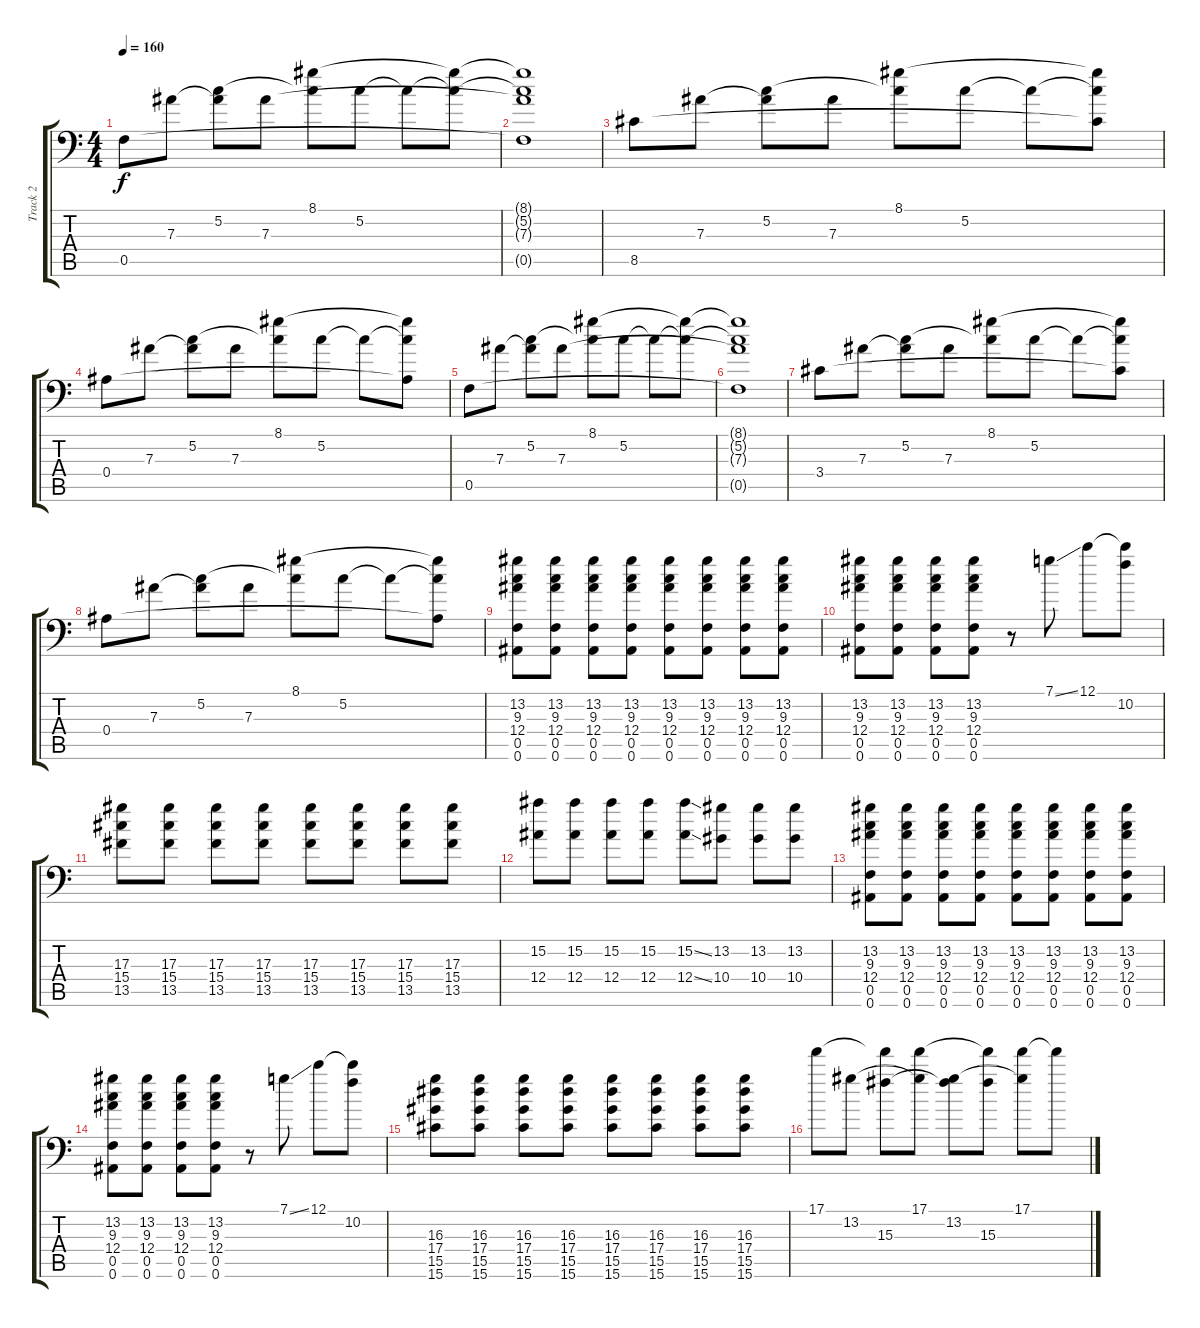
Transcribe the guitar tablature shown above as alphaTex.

\track ("Track 2" "Track 2") {instrument distortionguitar}
\staff {score tabs}
\tuning (C4 G3 Eb3 Bb2 F2 Bb1) {hide}
\ts (4 4)
\tempo 160
\clef f4
\ks c
0.5.8{dy f instrument acousticguitarsteel} 7.3.8 (5.2 7.3{t}).8 7.3.8 (8.1 5.2{t}).8 5.2.8 5.2{t}.8 (8.1{t} 5.2{t}).8 |
(8.1{t} 5.2{t} 7.3{t} 0.5{t}).1 |
8.5.8 7.3.8 (5.2 7.3{t}).8 7.3.8 (8.1 5.2{t}).8 5.2.8 5.2{t}.8 (8.1{t} 5.2{t} 8.5{t}).8 |
0.4.8 7.3.8 (5.2 7.3{t}).8 7.3.8 (8.1 5.2{t}).8 5.2.8 5.2{t}.8 (8.1{t} 5.2{t} 0.4{t}).8 |
0.5.8 7.3.8 (5.2 7.3{t}).8 7.3.8 (8.1 5.2{t}).8 5.2.8 5.2{t}.8 (8.1{t} 5.2{t}).8 |
(8.1{t} 5.2{t} 7.3{t} 0.5{t}).1 |
3.4.8 7.3.8 (5.2 7.3{t}).8 7.3.8 (8.1 5.2{t}).8 5.2.8 5.2{t}.8 (8.1{t} 5.2{t} 3.4{t}).8 |
0.4.8 7.3.8 (5.2 7.3{t}).8 7.3.8 (8.1 5.2{t}).8 5.2.8 5.2{t}.8 (8.1{t} 5.2{t} 0.4{t}).8 |
(13.2 9.3 12.4 0.5 0.6).8{instrument distortionguitar} (13.2 9.3 12.4 0.5 0.6).8 (13.2 9.3 12.4 0.5 0.6).8 (13.2 9.3 12.4 0.5 0.6).8 (13.2 9.3 12.4 0.5 0.6).8 (13.2 9.3 12.4 0.5 0.6).8 (13.2 9.3 12.4 0.5 0.6).8 (13.2 9.3 12.4 0.5 0.6).8 |
(13.2 9.3 12.4 0.5 0.6).8 (13.2 9.3 12.4 0.5 0.6).8 (13.2 9.3 12.4 0.5 0.6).8 (13.2 9.3 12.4 0.5 0.6).8 r.8 7.1{ss}.8 12.1.8 (12.1{t} 10.2).8 |
(17.3 15.4 13.5).8 (17.3 15.4 13.5).8 (17.3 15.4 13.5).8 (17.3 15.4 13.5).8 (17.3 15.4 13.5).8 (17.3 15.4 13.5).8 (17.3 15.4 13.5).8 (17.3 15.4 13.5).8 |
(15.2 12.4).8 (15.2 12.4).8 (15.2 12.4).8 (15.2 12.4).8 (15.2{ss} 12.4{ss}).8 (13.2 10.4).8 (13.2 10.4).8 (13.2 10.4).8 |
(13.2 9.3 12.4 0.5 0.6).8 (13.2 9.3 12.4 0.5 0.6).8 (13.2 9.3 12.4 0.5 0.6).8 (13.2 9.3 12.4 0.5 0.6).8 (13.2 9.3 12.4 0.5 0.6).8 (13.2 9.3 12.4 0.5 0.6).8 (13.2 9.3 12.4 0.5 0.6).8 (13.2 9.3 12.4 0.5 0.6).8 |
(13.2 9.3 12.4 0.5 0.6).8 (13.2 9.3 12.4 0.5 0.6).8 (13.2 9.3 12.4 0.5 0.6).8 (13.2 9.3 12.4 0.5 0.6).8 r.8 7.1{ss}.8 12.1.8 (12.1{t} 10.2).8 |
(16.3 17.4 15.5 15.6).8 (16.3 17.4 15.5 15.6).8 (16.3 17.4 15.5 15.6).8 (16.3 17.4 15.5 15.6).8 (16.3 17.4 15.5 15.6).8 (16.3 17.4 15.5 15.6).8 (16.3 17.4 15.5 15.6).8 (16.3 17.4 15.5 15.6).8 |
17.1.8 13.2.8 (17.1{t} 15.3).8 (17.1 13.2{t}).8 (13.2 15.3{t}).8 (17.1{t} 15.3).8 (17.1 13.2{t}).8 17.1{t}.8
